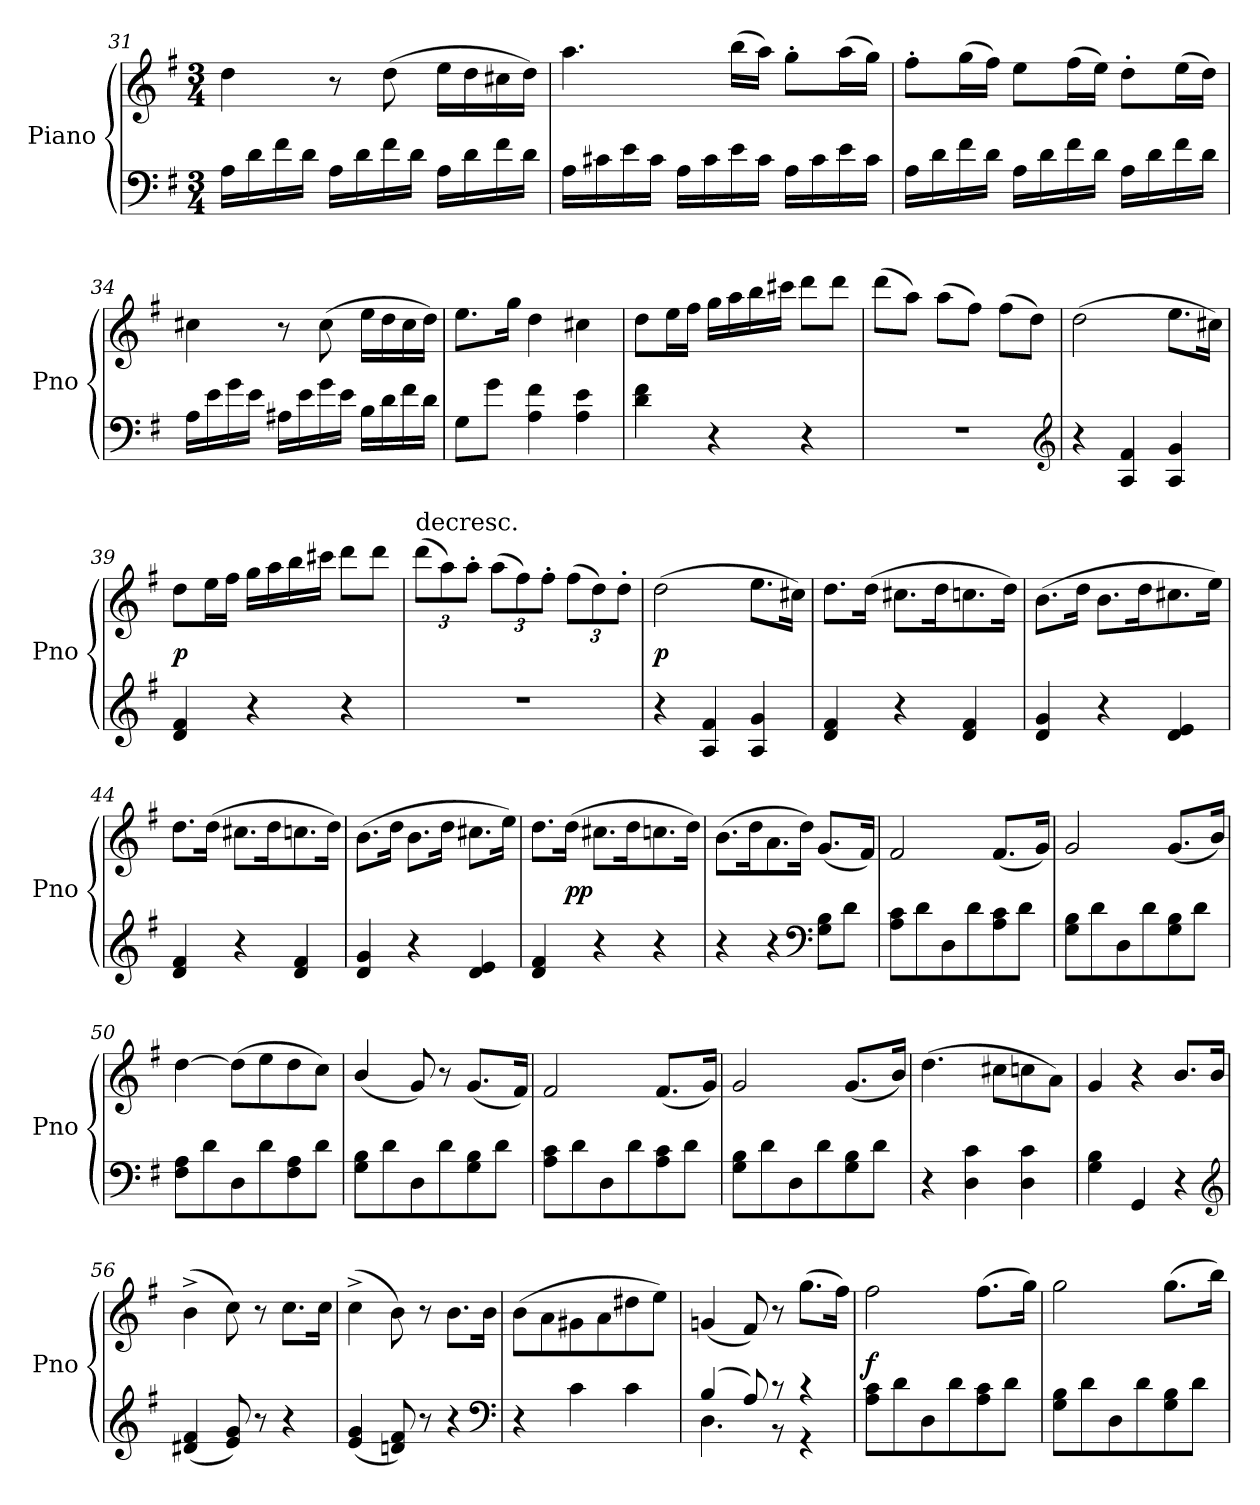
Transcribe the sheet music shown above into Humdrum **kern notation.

**kern	**kern	**dynam
*part1	*part1	*part1
*staff2	*staff1	*staff1/2
*I"Piano	*	*
*I'Pno	*	*
*clefF4	*clefG2	*
*k[f#]	*k[f#]	*
*G:	*G:	*
*M3/4	*M3/4	*
=31	=31	=31
16A\LL	4dd\	.
16d\	.	.
16f#\	.	.
16d\JJ	.	.
16A\LL	8r	.
16d\	.	.
16f#\	(8dd\	.
16d\JJ	.	.
16A\LL	16ee\LL	.
16d\	16dd\	.
16f#\	16cc#X\	.
16d\JJ	16dd\JJ)	.
=32	=32	=32
16A\LL	4.aa\	.
16c#X\	.	.
16e\	.	.
16c#\JJ	.	.
16A\LL	.	.
16c#\	.	.
16e\	(16bb\LL	.
16c#\JJ	16aa\JJ)	.
16A\LL	8gg'\L	.
16c#\	.	.
16e\	(16aa\L	.
16c#\JJ	16gg\JJ)	.
=33	=33	=33
16A\LL	8ff#'\L	.
16d\	.	.
16f#\	(16gg\L	.
16d\JJ	16ff#\JJ)	.
16A\LL	8ee\L	.
16d\	.	.
16f#\	(16ff#\L	.
16d\JJ	16ee\JJ)	.
16A\LL	8dd'\L	.
16d\	.	.
16f#\	(16ee\L	.
16d\JJ	16dd\JJ)	.
=34	=34	=34
16A\LL	4cc#X\	.
16e\	.	.
16g\	.	.
16e\JJ	.	.
16A#X\LL	8r	.
16e\	.	.
16g\	(8cc#\	.
16e\JJ	.	.
16B\LL	16ee\LL	.
16d\	16dd\	.
16f#\	16cc#\	.
16d\JJ	16dd\JJ)	.
=35	=35	=35
8G\L	8.ee\L	.
8g\J	.	.
.	16gg\Jk	.
4A\ 4f#\	4dd\	.
4A\ 4e\	4cc#X\	.
=36	=36	=36
4d\ 4f#\	8dd\L	.
.	16ee\L	.
.	16ff#\JJ	.
4r	16gg\LL	.
.	16aa\	.
.	16bb\	.
.	16ccc#X\JJ	.
4r	8ddd\L	.
.	8ddd\J	.
=37	=37	=37
2.r	(8ddd\L	.
.	8aa\J)	.
.	(8aa\L	.
.	8ff#\J)	.
.	(8ff#\L	.
.	8dd\J)	.
*clefG2	*	*
=38	=38	=38
4r	(2dd\	.
4A/ 4f#/	.	.
4A/ 4g/	8.ee\L	.
.	16cc#X\Jk)	.
=39	=39	=39
4d/ 4f#/	8dd\L	p
.	16ee\L	.
.	16ff#\JJ	.
4r	16gg\LL	.
.	16aa\	.
.	16bb\	.
.	16ccc#X\JJ	.
4r	8ddd\L	.
.	8ddd\J	.
=40	=40	=40
!	!LO:TX:t=decresc.	!
2.r	(12ddd\L	.
.	12aa\)	.
.	12aa'\J	.
.	(12aa\L	.
.	12ff#\)	.
.	12ff#'\J	.
.	(12ff#\L	.
.	12dd\)	.
.	12dd'\J	.
=41	=41	=41
4r	(2dd\	p
4A/ 4f#/	.	.
4A/ 4g/	8.ee\L	.
.	16cc#X\Jk)	.
=42	=42	=42
4d/ 4f#/	8.dd\L	.
.	(16dd\Jk	.
4r	8.cc#X\L	.
.	16dd\K	.
4d/ 4f#/	8.ccn\	.
.	16dd\Jk)	.
=43	=43	=43
4d/ 4g/	(8.b\L	.
.	16dd\Jk	.
4r	8.b\L	.
.	16dd\K	.
4d/ 4e/	8.cc#X\	.
.	16ee\Jk)	.
=44	=44	=44
4d/ 4f#/	8.dd\L	.
.	(16dd\Jk	.
4r	8.cc#X\L	.
.	16dd\K	.
4d/ 4f#/	8.ccn\	.
.	16dd\Jk)	.
=45	=45	=45
4d/ 4g/	(8.b\L	.
.	16dd\Jk	.
4r	8.b\L	.
.	16dd\Jk	.
4d/ 4e/	8.cc#X\L	.
.	16ee\Jk)	.
=46	=46	=46
4d/ 4f#/	8.dd\L	.
.	(16dd\Jk	pp
4r	8.cc#X\L	.
.	16dd\K	.
4r	8.ccn\	.
.	16dd\Jk)	.
=47	=47	=47
4r	(8.b\L	.
.	16dd\K	.
4r	8.a\	.
.	16dd\Jk)	.
*clefF4	*	*
8G\ 8B\L	(8.g/L	.
8d\J	.	.
.	16f#/Jk)	.
=48	=48	=48
8A\ 8c\L	2f#/	.
8d\	.	.
8D\	.	.
8d\	.	.
8A\ 8c\	(8.f#/L	.
8d\J	.	.
.	16g/Jk)	.
=49	=49	=49
8G\ 8B\L	2g/	.
8d\	.	.
8D\	.	.
8d\	.	.
8G\ 8B\	(8.g/L	.
8d\J	.	.
.	16b/Jk)	.
=50	=50	=50
8F#\ 8A\L	[4dd\	.
8d\	.	.
8D\	(8dd\L]	.
8d\	8ee\	.
8F#\ 8A\	8dd\	.
8d\J	8cc\J)	.
=51	=51	=51
8G\ 8B\L	(4b/	.
8d\	.	.
8D\	8g/)	.
8d\	8r	.
8G\ 8B\	(8.g/L	.
8d\J	.	.
.	16f#/Jk)	.
=52	=52	=52
8A\ 8c\L	2f#/	.
8d\	.	.
8D\	.	.
8d\	.	.
8A\ 8c\	(8.f#/L	.
8d\J	.	.
.	16g/Jk)	.
=53	=53	=53
8G\ 8B\L	2g/	.
8d\	.	.
8D\	.	.
8d\	.	.
8G\ 8B\	(8.g/L	.
8d\J	.	.
.	16b/Jk)	.
=54	=54	=54
4r	(4.dd\	.
4D\ 4c\	.	.
.	8cc#X\L	.
4D\ 4c\	8ccn\	.
.	8a\J)	.
=55	=55	=55
4G\ 4B\	4g/	.
4GG/	4r	.
4r	8.b/L	.
.	16b/Jk	.
*clefG2	*	*
=56	=56	=56
(4d#X/ 4f#/	(4b^\	.
8e/ 8g/)	8cc\)	.
8r	8r	.
4r	8.cc\L	.
.	16cc\Jk	.
=57	=57	=57
(4e/ 4g/	(4cc^\	.
8dn/ 8f#/)	8b\)	.
8r	8r	.
4r	8.b\L	.
.	16b\Jk	.
*clefF4	*	*
=58	=58	=58
4r	(8b\L	.
.	8a\	.
4c\	8g#X\	.
.	8a\	.
4c\	8dd#X\	.
.	8ee\J)	.
=59	=59	=59
*^	*	*
(4B/	4.D\	(4gn/	.
8A/)	.	8f#/)	.
8r	8r	8r	.
4r	4r	(8.gg\L	.
.	.	16ff#\Jk)	.
*v	*v	*	*
=60	=60	=60
8A\ 8c\L	2ff#\	f
8d\	.	.
8D\	.	.
8d\	.	.
8A\ 8c\	(8.ff#\L	.
8d\J	.	.
.	16gg\Jk)	.
=61	=61	=61
8G\ 8B\L	2gg\	.
8d\	.	.
8D\	.	.
8d\	.	.
8G\ 8B\	(8.gg\L	.
8d\J	.	.
.	16bb\Jk)	.
=	=	=
*-	*-	*-
